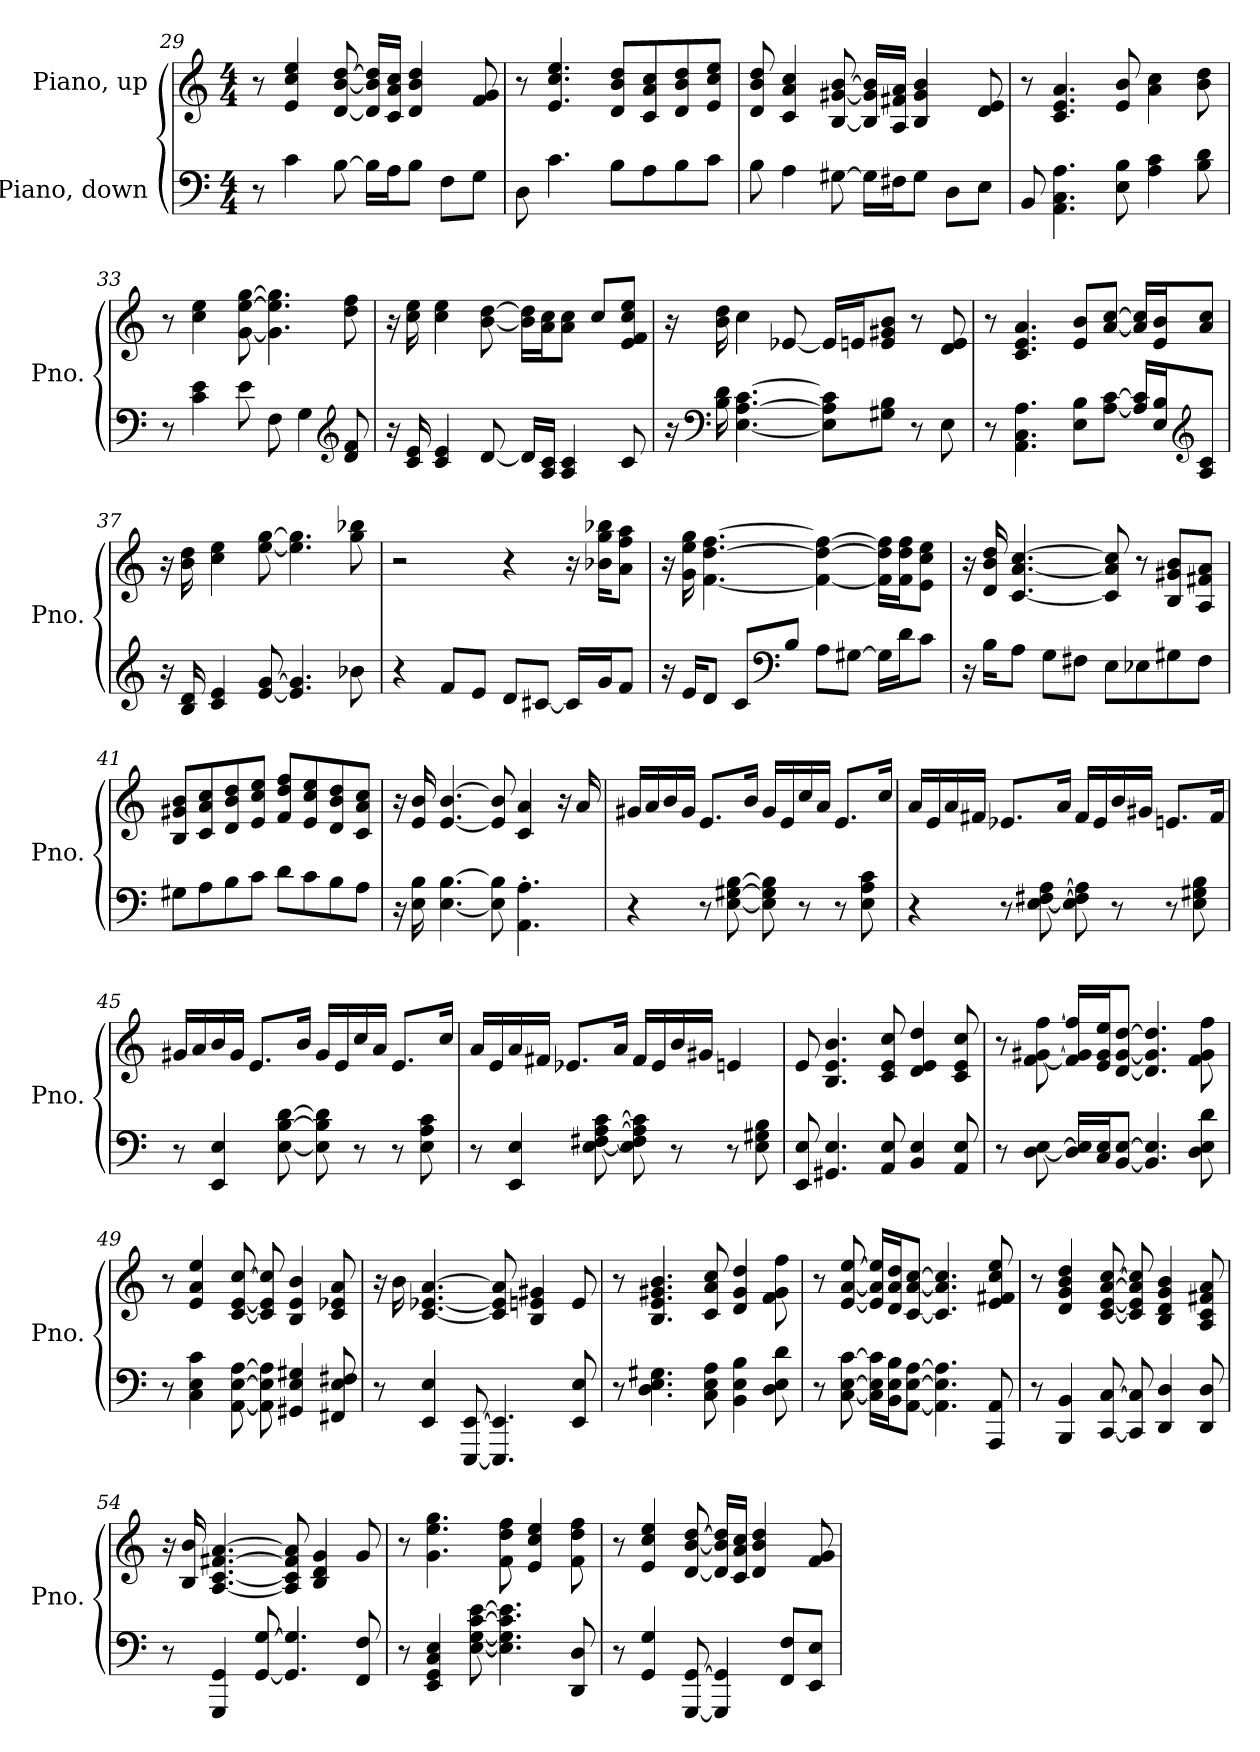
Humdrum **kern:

**kern	**kern
*part2	*part1
*staff2	*staff1
*I"Piano, down	*I"Piano, up
*I'Pno.	*I'Pno.
!!LO:LB:g=z
*clefF4	*clefG2
*k[]	*k[]
*M4/4	*M4/4
=29	=29
8r	8r
4c\	4e/ 4cc/ 4ee/
[8B\	[8d/ [8b/ [8dd/
16B\LL]	16d/] 16b/] 16dd/]LL
16A\J	16c/ 16a/ 16cc/JJ
8B\J	4d/ 4b/ 4dd/
8F\L	.
8G\J	8f/ 8g/
=30	=30
8D\	8r
4.c\	4.e/ 4.cc/ 4.ee/
8B\L	8d/ 8b/ 8dd/L
8A\	8c/ 8a/ 8cc/
8B\	8d/ 8b/ 8dd/
8c\J	8e/ 8cc/ 8ee/J
=31	=31
8B\	8d/ 8b/ 8dd/
4A\	4c/ 4a/ 4cc/
[8G#X\	[8B/ [8g#X/ [8b/
16G#\LL]	16B/] 16g#/] 16b/]LL
16F#X\J	16A/ 16f#X/ 16a/JJ
8G#\J	4B/ 4g#/ 4b/
8D\L	.
8E\J	8d/ 8e/
=32	=32
8BB/	8r
4.AA\ 4.C\ 4.A\	4.c/ 4.e/ 4.a/
8E\ 8B\	8e/ 8b/
4A\ 4c\	4a\ 4cc\
8B\ 8d\	8b\ 8dd\
!!LO:LB:g=z
=33	=33
8r	8r
4c\ 4e\	4cc\ 4ee\
8e\	[8g\ [8ee\ [8gg\
8F\	4.g\] 4.ee\] 4.gg\]
4G\	.
*clefG2	*
8d/ 8f/	8dd\ 8ff\
=34	=34
16r	16r
16c/ 16e/	16cc\ 16ee\
4c/ 4e/	4cc\ 4ee\
[8d/	[8b\ [8dd\
16d/LL]	16b\] 16dd\]LL
16A/ 16c/JJ	16a\ 16cc\J
4A/ 4c/	8a\ 8cc\J
.	8cc/L
8c/	8e/ 8f/ 8cc/ 8ee/J
=35	=35
16r	16r
*clefF4	*
16B\ 16d\	16b\ 16dd\
[4.E\ [4.A\ [4.c\	4cc\
.	[8e-X/
8E\] 8A\] 8c\]L	16e-/LL]
.	16en/J
8G#X\ 8B\J	8e/ 8g#X/ 8b/J
8r	8r
8E\	8d/ 8e/
!!LO:LB:g=z
=36	=36
8r	8r
4.AA\ 4.C\ 4.A\	4.c/ 4.e/ 4.a/
8E\ 8B\L	8e/ 8b/L
[8A\ [8c\J	[8a/ [8cc/J
16A/] 16c/]LL	16a/] 16cc/]LL
16E/ 16B/J	16e/ 16b/J
*clefG2	*
8A/ 8c/J	8a/ 8cc/J
=37	=37
16r	16r
16B/ 16d/	16b\ 16dd\
4c/ 4e/	4cc\ 4ee\
[8e/ [8g/	[8ee\ [8gg\
4.e/] 4.g/]	4.ee\] 4.gg\]
8b-X\	8gg\ 8bb-X\
=38	=38
4r	2r
8f/L	.
8e/J	.
8d/L	4r
[8c#X/J	.
16c#/LL]	16r
16g/J	16b-X\ 16gg\ 16bb-X\KL
8f/J	8a\ 8ff\ 8aa\J
=39	=39
16r	16r
16e/KL	16g\ 16ee\ 16gg\
8d/J	[4.f\ [4.dd\ [4.ff\
8c/L	.
*clefF4	*
8B/J	.
8A\L	4f\_ 4dd\_ 4ff\_
[8G#X\J	.
16G#\LL]	16f\] 16dd\] 16ff\]LL
16d\J	16f\ 16dd\ 16ff\J
8c\J	8e\ 8cc\ 8ee\J
!!LO:PB:g=z
=40	=40
16r	16r
16B\KL	16d/ 16b/ 16dd/
8A\J	[4.c/ [4.a/ [4.cc/
8G\L	.
8F#X\J	.
8E\L	8c/] 8a/] 8cc/]
8E-X\	8r
8G#X\	8B/ 8g#X/ 8b/L
8F#\J	8A/ 8f#X/ 8a/J
=41	=41
8G#X\L	8B/ 8g#X/ 8b/L
8A\	8c/ 8a/ 8cc/
8B\	8d/ 8b/ 8dd/
8c\J	8e/ 8cc/ 8ee/J
8d\L	8f/ 8dd/ 8ff/L
8c\	8e/ 8cc/ 8ee/
8B\	8d/ 8b/ 8dd/
8A\J	8c/ 8a/ 8cc/J
=42	=42
16r	16r
16E\ 16B\	16e/ 16b/
[4.E\ [4.B\	[4.e/ [4.b/
8E\] 8B\]	8e/] 8b/]
4.AA\' 4.A\'	4c/ 4a/
.	16r
.	16a/
!!LO:LB:g=z
=43	=43
4r	16g#X/LL
.	16a/
.	16b/
.	16g#/JJ
8r	8.e/L
[8E\ [8G#X\ [8B\	.
.	16b/Jk
8E\] 8G#\] 8B\]	16g#/LL
.	16e/
8r	16cc/
.	16a/JJ
8r	8.e/L
8E\ 8A\ 8c\	.
.	16cc/Jk
=44	=44
4r	16a/LL
.	16e/
.	16a/
.	16f#X/JJ
8r	8.e-X/L
[8E\ [8F#X\ [8A\	.
.	16a/Jk
8E\] 8F#\] 8A\]	16f#/LL
.	16e-/
8r	16b/
.	16g#X/JJ
8r	8.en/L
8E\ 8G#X\ 8B\	.
.	16f#/Jk
!!LO:LB:g=z
=45	=45
8r	16g#X/LL
.	16a/
4EE/ 4E/	16b/
.	16g#/JJ
.	8.e/L
[8E\ [8B\ [8d\	.
.	16b/Jk
8E\] 8B\] 8d\]	16g#/LL
.	16e/
8r	16cc/
.	16a/JJ
8r	8.e/L
8E\ 8A\ 8c\	.
.	16cc/Jk
=46	=46
8r	16a/LL
.	16e/
4EE/ 4E/	16a/
.	16f#X/JJ
.	8.e-X/L
[8E\ [8F#X\ [8A\ [8c\	.
.	16a/Jk
8E\] 8F#\] 8A\] 8c\]	16f#/LL
.	16e-/
8r	16b/
.	16g#X/JJ
8r	4en/
8E\ 8G#X\ 8B\	.
=47	=47
8EE/ 8E/	8e/
4.GG#X/ 4.E/	4.B/ 4.e/ 4.b/
8AA/ 8E/	8c/ 8e/ 8cc/
4BB/ 4E/	4d/ 4e/ 4dd/
8AA/ 8E/	8c/ 8e/ 8cc/
!!LO:LB:g=z
=48	=48
8r	8r
[8D\ [8E\	[8f\ [8g#X\ [8ff\
16D/] 16E/]LL	16f/] 16g#/] 16ff/]LL
16C/ 16E/J	16e/ 16g#/ 16ee/J
[8BB/ [8E/J	[8d/ [8g#/ [8dd/J
4.BB/] 4.E/]	4.d/] 4.g#/] 4.dd/]
8D\ 8E\ 8d\	8f\ 8g#\ 8ff\
=49	=49
8r	8r
4C\ 4E\ 4c\	4e/ 4a/ 4ee/
[8AA\ [8E\ [8A\	[8c/ [8e/ [8cc/
8AA\] 8E\] 8A\]	8c/] 8e/] 8cc/]
4GG#X/ 4E/ 4G#X/	4B/ 4e/ 4b/
8FF#X/ 8E/ 8F#X/	8c/ 8e-X/ 8a/
=50	=50
8r	16r
.	16b\
4EE/ 4E/	[4.c/ [4.e-X/ [4.a/
[8EEE/ [8EE/	.
4.EEE/] 4.EE/]	8c/] 8e-/] 8a/]
.	4B/ 4en/ 4g#X/
8EE/ 8E/	8e/
=51	=51
8r	8r
4.D\ 4.E\ 4.G#X\	4.B/ 4.e/ 4.g#X/ 4.b/
8C\ 8E\ 8A\	8c/ 8a/ 8cc/
4BB\ 4E\ 4B\	4d/ 4g#/ 4dd/
8D\ 8E\ 8d\	8f\ 8g#\ 8ff\
!!LO:LB:g=z
=52	=52
8r	8r
[8C\ [8E\ [8c\	[8e/ [8a/ [8ee/
16C\] 16E\] 16c\]LL	16e/] 16a/] 16ee/]LL
16BB\ 16E\ 16B\J	16d/ 16a/ 16dd/J
[8AA\ [8E\ [8A\J	[8c/ [8a/ [8cc/J
4.AA\] 4.E\] 4.A\]	4.c/] 4.a/] 4.cc/]
8AAA/ 8AA/	8e/ 8f#X/ 8cc/ 8ee/
=53	=53
8r	8r
4BBB/ 4BB/	4d/ 4g/ 4b/ 4dd/
[8CC/ [8C/	[8c/ [8e/ [8a/ [8cc/
8CC/] 8C/]	8c/] 8e/] 8a/] 8cc/]
4DD/ 4D/	4B/ 4d/ 4g/ 4b/
8DD/ 8D/	8A/ 8c/ 8f#X/ 8a/
=54	=54
8r	16r
.	16B/ 16b/
4GGG/ 4GG/	[4.A/ [4.c/ [4.f#X/ [4.a/
[8GG/ [8G/	.
4.GG/] 4.G/]	8A/] 8c/] 8f#/] 8a/]
.	4B/ 4d/ 4g/
8FF/ 8F/	8g/
=55	=55
8r	8r
4EE/ 4GG/ 4C/ 4E/	4.g\ 4.ee\ 4.gg\
[8E\ [8G\ [8c\ [8e\	.
4.E\] 4.G\] 4.c\] 4.e\]	8f\ 8dd\ 8ff\
.	4e/ 4cc/ 4ee/
8DD/ 8D/	8f\ 8dd\ 8ff\
!!LO:LB:g=z
=56	=56
8r	8r
4GG/ 4G/	4e/ 4cc/ 4ee/
[8GGG/ [8GG/	[8d/ [8b/ [8dd/
4GGG/] 4GG/]	16d/] 16b/] 16dd/]LL
.	16c/ 16a/ 16cc/JJ
.	4d/ 4b/ 4dd/
8FF/ 8F/L	.
8EE/ 8E/J	8f/ 8g/
=	=
*-	*-
